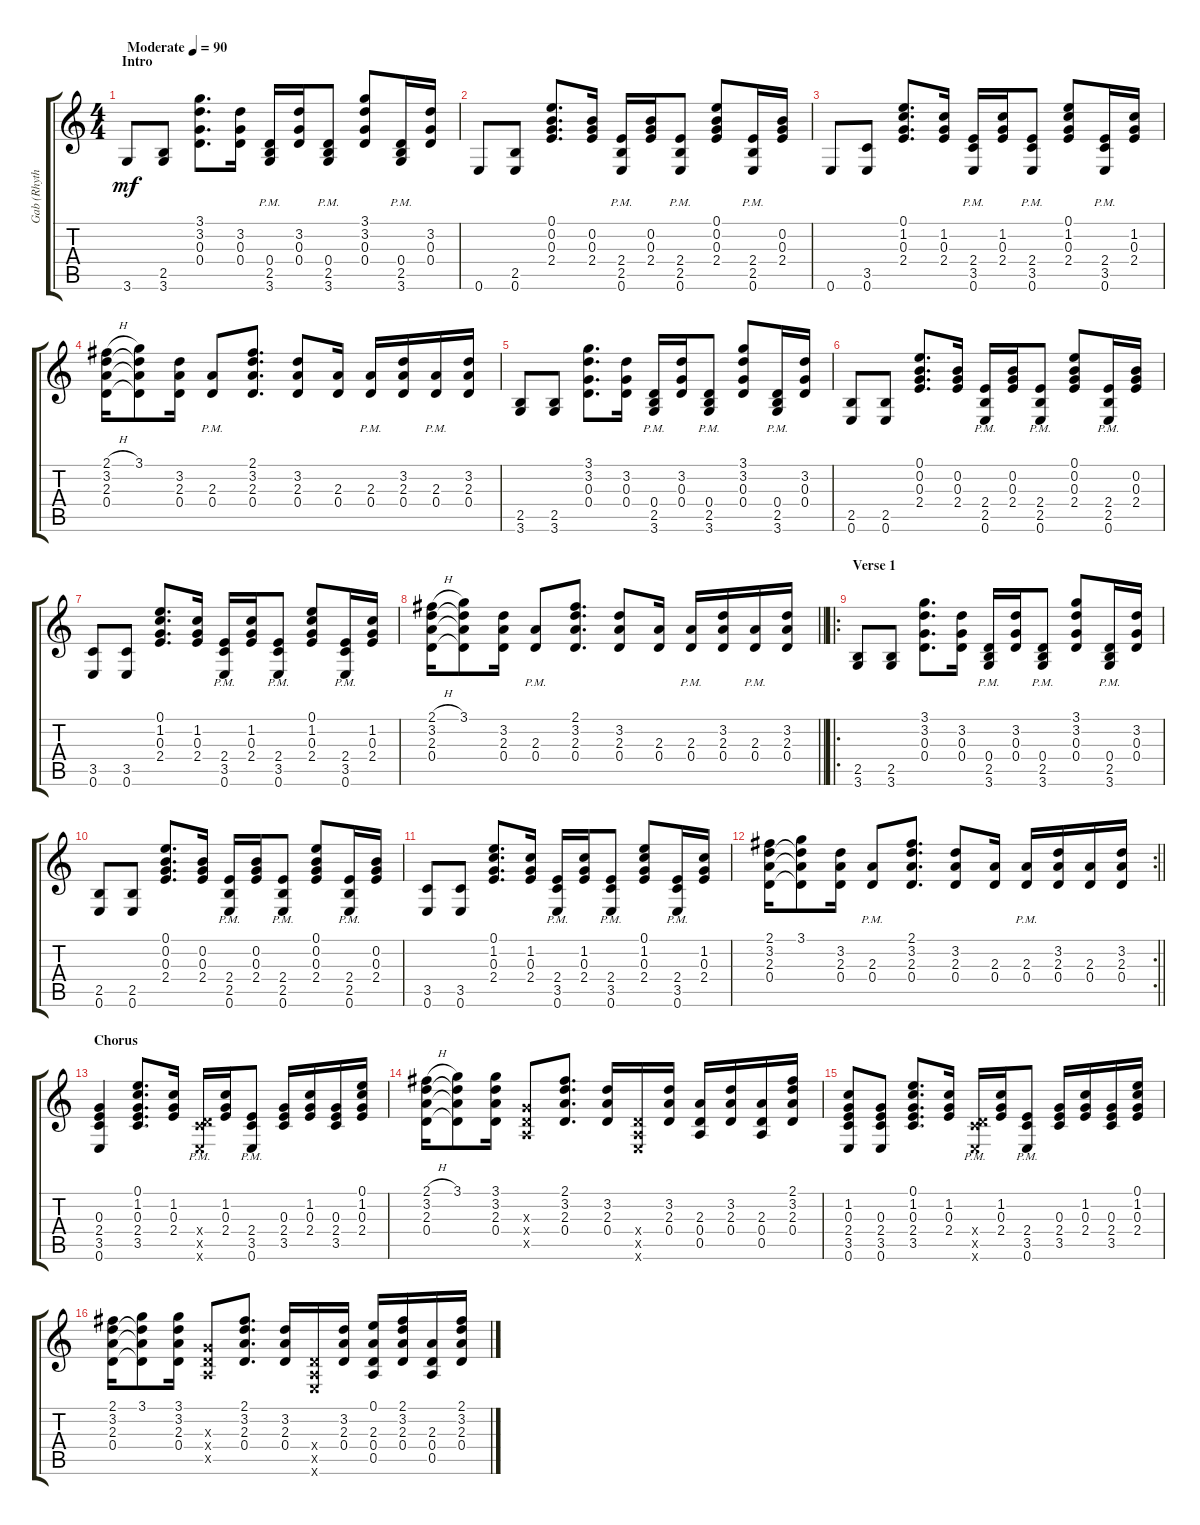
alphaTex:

\track ("Gab (Rhythm)" "Gab (Rhyth") {instrument electricguitarclean}
\staff {score tabs}
\tuning (E4 B3 G3 D3 A2 E2) {hide}
\ts (4 4)
\section ("" "Intro")
\tempo (90 "Moderate")
\clef g2
\ks c
3.6.8{dy mf instrument electricguitarclean} (2.5 3.6).8 (3.1 3.2 0.3 0.4).8{d} (3.2 0.3 0.4).16 (0.4{pm} 2.5{pm} 3.6{pm}).16 (3.2 0.3 0.4).16 (0.4{pm} 2.5{pm} 3.6{pm}).8 (3.1 3.2 0.3 0.4).8 (0.4{pm} 2.5{pm} 3.6{pm}).16 (3.2 0.3 0.4).16 |
0.6.8 (2.5 0.6).8 (0.1 0.2 0.3 2.4).8{d} (0.2 0.3 2.4).16 (2.4{pm} 2.5{pm} 0.6{pm}).16 (0.2 0.3 2.4).16 (2.4{pm} 2.5{pm} 0.6{pm}).8 (0.1 0.2 0.3 2.4).8 (2.4{pm} 2.5{pm} 0.6{pm}).16 (0.2 0.3 2.4).16 |
0.6.8 (3.5 0.6).8 (0.1 1.2 0.3 2.4).8{d} (1.2 0.3 2.4).16 (2.4{pm} 3.5{pm} 0.6{pm}).16 (1.2 0.3 2.4).16 (2.4{pm} 3.5{pm} 0.6{pm}).8 (0.1 1.2 0.3 2.4).8 (2.4{pm} 3.5{pm} 0.6{pm}).16 (1.2 0.3 2.4).16 |
(2.1{h} 3.2 2.3 0.4).16 (3.1 3.2{t} 2.3{t} 0.4{t}).8 (3.2 2.3 0.4).16 (2.3{pm} 0.4).8 (2.1 3.2 2.3 0.4).8{d} (3.2 2.3 0.4).8 (2.3 0.4).16 (2.3{pm} 0.4).16 (3.2 2.3 0.4).16 (2.3{pm} 0.4).16 (3.2 2.3 0.4).16 |
(2.5 3.6).8 (2.5 3.6).8 (3.1 3.2 0.3 0.4).8{d} (3.2 0.3 0.4).16 (0.4{pm} 2.5{pm} 3.6{pm}).16 (3.2 0.3 0.4).16 (0.4{pm} 2.5{pm} 3.6{pm}).8 (3.1 3.2 0.3 0.4).8 (0.4{pm} 2.5{pm} 3.6{pm}).16 (3.2 0.3 0.4).16 |
(2.5 0.6).8 (2.5 0.6).8 (0.1 0.2 0.3 2.4).8{d} (0.2 0.3 2.4).16 (2.4{pm} 2.5{pm} 0.6{pm}).16 (0.2 0.3 2.4).16 (2.4{pm} 2.5{pm} 0.6{pm}).8 (0.1 0.2 0.3 2.4).8 (2.4{pm} 2.5{pm} 0.6{pm}).16 (0.2 0.3 2.4).16 |
(3.5 0.6).8 (3.5 0.6).8 (0.1 1.2 0.3 2.4).8{d} (1.2 0.3 2.4).16 (2.4{pm} 3.5{pm} 0.6{pm}).16 (1.2 0.3 2.4).16 (2.4{pm} 3.5{pm} 0.6{pm}).8 (0.1 1.2 0.3 2.4).8 (2.4{pm} 3.5{pm} 0.6{pm}).16 (1.2 0.3 2.4).16 |
\barLineRight lightlight
(2.1{h} 3.2 2.3 0.4).16 (3.1 3.2{t} 2.3{t} 0.4{t}).8 (3.2 2.3 0.4).16 (2.3{pm} 0.4).8 (2.1 3.2 2.3 0.4).8{d} (3.2 2.3 0.4).8 (2.3 0.4).16 (2.3{pm} 0.4).16 (3.2 2.3 0.4).16 (2.3{pm} 0.4).16 (3.2 2.3 0.4).16 |
\ro
\section ("" "Verse 1")
(2.5 3.6).8 (2.5 3.6).8 (3.1 3.2 0.3 0.4).8{d} (3.2 0.3 0.4).16 (0.4{pm} 2.5{pm} 3.6{pm}).16 (3.2 0.3 0.4).16 (0.4{pm} 2.5{pm} 3.6{pm}).8 (3.1 3.2 0.3 0.4).8 (0.4{pm} 2.5{pm} 3.6{pm}).16 (3.2 0.3 0.4).16 |
(2.5 0.6).8 (2.5 0.6).8 (0.1 0.2 0.3 2.4).8{d} (0.2 0.3 2.4).16 (2.4{pm} 2.5{pm} 0.6{pm}).16 (0.2 0.3 2.4).16 (2.4{pm} 2.5{pm} 0.6{pm}).8 (0.1 0.2 0.3 2.4).8 (2.4{pm} 2.5{pm} 0.6{pm}).16 (0.2 0.3 2.4).16 |
(3.5 0.6).8 (3.5 0.6).8 (0.1 1.2 0.3 2.4).8{d} (1.2 0.3 2.4).16 (2.4{pm} 3.5{pm} 0.6{pm}).16 (1.2 0.3 2.4).16 (2.4{pm} 3.5{pm} 0.6{pm}).8 (0.1 1.2 0.3 2.4).8 (2.4{pm} 3.5{pm} 0.6{pm}).16 (1.2 0.3 2.4).16 |
\rc 2
\barLineRight lightlight
(2.1 3.2 2.3 0.4).16 (3.1 3.2{t} 2.3{t} 0.4{t}).8 (3.2 2.3 0.4).16 (2.3{pm} 0.4).8 (2.1 3.2 2.3 0.4).8{d} (3.2 2.3 0.4).8 (2.3 0.4).16 (2.3{pm} 0.4).16 (3.2 2.3 0.4).16 (2.3 0.4).16 (3.2 2.3 0.4).16 |
\section ("" "Chorus")
(0.3 2.4 3.5 0.6).4 (0.1 1.2 0.3 2.4 3.5).8{d} (1.2 0.3 2.4).16 (0.4{x} 3.5{x} 0.6{pm x}).16 (1.2 0.3 2.4).16 (2.4{pm} 3.5 0.6).8 (0.3 2.4 3.5).16 (1.2 0.3 2.4).16 (0.3 2.4 3.5).16 (0.1 1.2 0.3 2.4).16 |
(2.1{h} 3.2 2.3 0.4).16 (3.1 3.2{t} 2.3{t} 0.4{t}).8 (3.1 3.2 2.3 0.4).16 (0.3{x} 0.4{x} 0.5{x}).8 (2.1 3.2 2.3 0.4).8{d} (3.2 2.3 0.4).16 (0.4{x} 0.5{x} 0.6{x}).16 (3.2 2.3 0.4).16 (2.3 0.4 0.5).16 (3.2 2.3 0.4).16 (2.3 0.4 0.5).16 (2.1 3.2 2.3 0.4).16 |
(1.2 0.3 2.4 3.5 0.6).8 (0.3 2.4 3.5 0.6).8 (0.1 1.2 0.3 2.4 3.5).8{d} (1.2 0.3 2.4).16 (0.4{x} 3.5{x} 0.6{pm x}).16 (1.2 0.3 2.4).16 (2.4{pm} 3.5 0.6).8 (0.3 2.4 3.5).16 (1.2 0.3 2.4).16 (0.3 2.4 3.5).16 (0.1 1.2 0.3 2.4).16 |
(2.1 3.2 2.3 0.4).16 (3.1 3.2{t} 2.3{t} 0.4{t}).8 (3.1 3.2 2.3 0.4).16 (0.3{x} 0.4{x} 0.5{x}).8 (2.1 3.2 2.3 0.4).8{d} (3.2 2.3 0.4).16 (0.4{x} 0.5{x} 0.6{x}).16 (3.2 2.3 0.4).16 (0.1 2.3 0.4 0.5).16 (2.1 3.2 2.3 0.4).16 (2.3 0.4 0.5).16 (2.1 3.2 2.3 0.4).16
